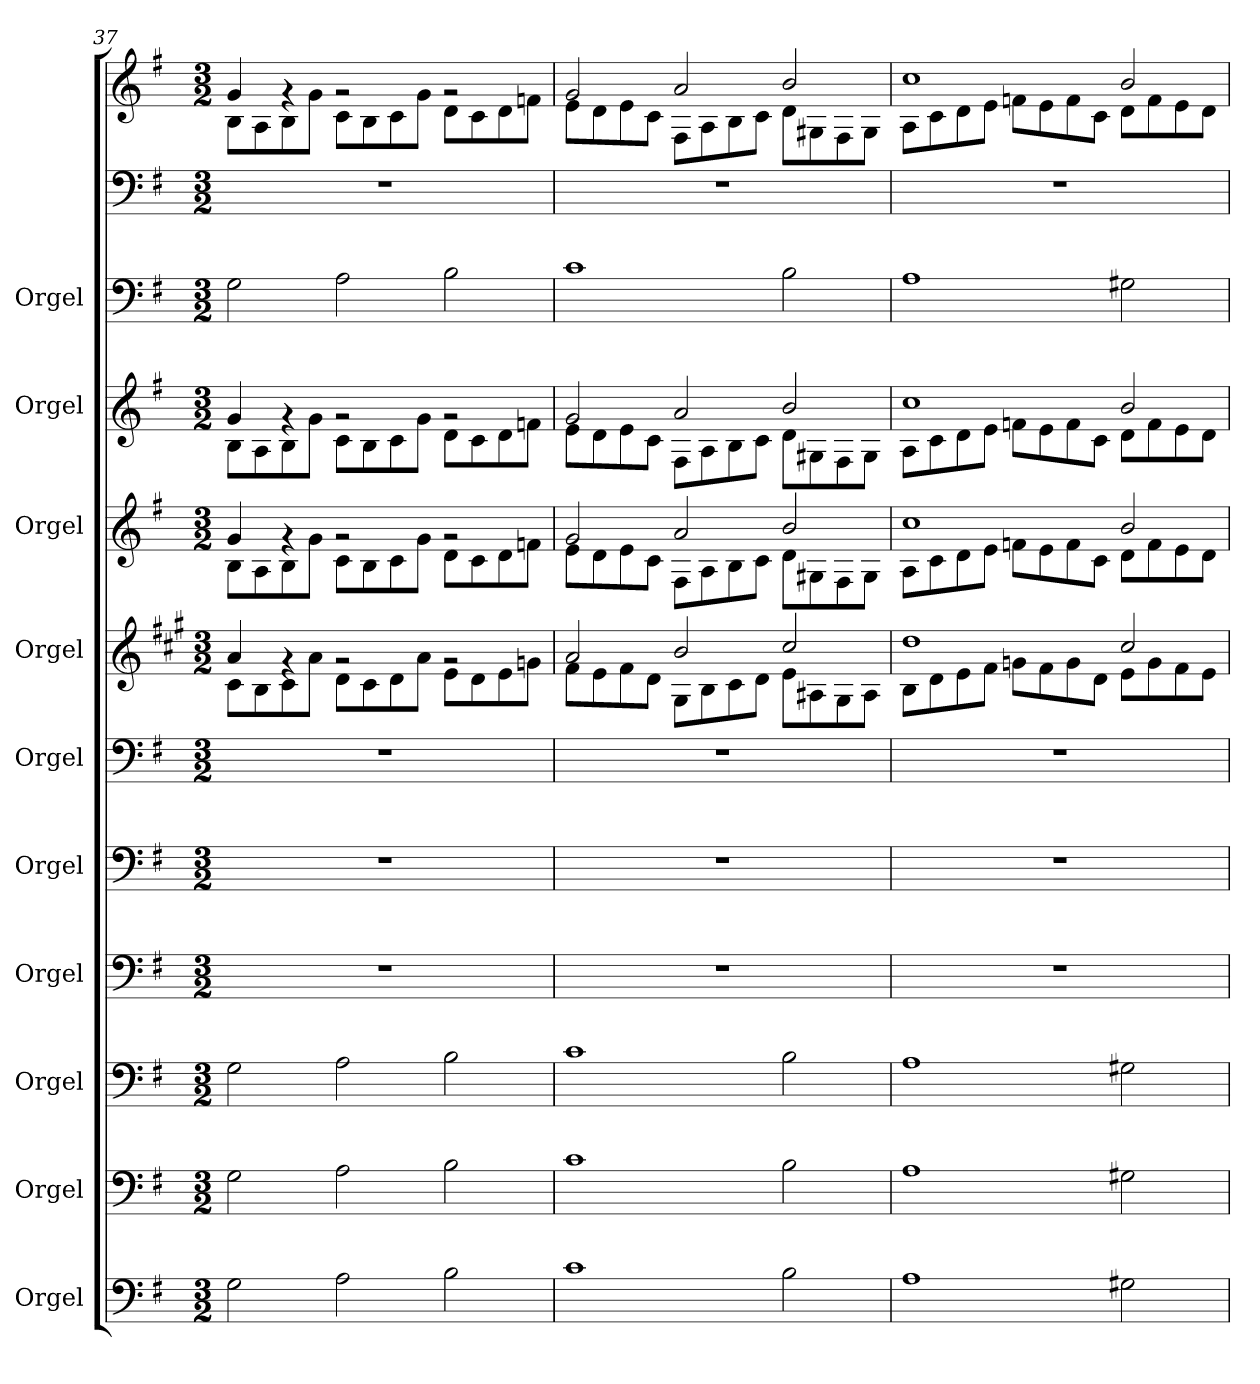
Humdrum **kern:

**kern	**kern	**kern	**kern	**kern	**kern	**kern	**kern	**kern	**kern	**kern	**kern
*part10	*part9	*part8	*part7	*part6	*part5	*part4	*part3	*part2	*part1	*part1	*part1
*staff12	*staff11	*staff10	*staff9	*staff8	*staff7	*staff6	*staff5	*staff4	*staff3	*staff2	*staff1
*I"Orgel	*I"Orgel	*I"Orgel	*I"Orgel	*I"Orgel	*I"Orgel	*I"Orgel	*I"Orgel	*I"Orgel	*I"Orgel	*	*
!!LO:PB:g=z
*clefF4	*clefF4	*clefF4	*clefF4	*clefF4	*clefF4	*clefG2	*clefG2	*clefG2	*clefF4	*clefF4	*clefG2
*	*	*	*	*	*	*ITrd1c2	*	*	*	*	*
*k[f#]	*k[f#]	*k[f#]	*k[f#]	*k[f#]	*k[f#]	*k[f#]	*k[f#]	*k[f#]	*k[f#]	*k[f#]	*k[f#]
*M3/2	*M3/2	*M3/2	*M3/2	*M3/2	*M3/2	*M3/2	*M3/2	*M3/2	*M3/2	*M3/2	*M3/2
=37	=37	=37	=37	=37	=37	=37	=37	=37	=37	=37	=37
*	*	*	*	*	*	*^	*^	*^	*	*	*^
2G\	2G\	2G\	1.r	1.r	1.r	4g/	8B\L	4g/	8B\L	4g/	8B\L	2G\	1.r	4g/	8B\L
.	.	.	.	.	.	.	8A\	.	8A\	.	8A\	.	.	.	8A\
.	.	.	.	.	.	4rg	8B\	4rg	8B\	4rg	8B\	.	.	4rg	8B\
.	.	.	.	.	.	.	8g\J	.	8g\J	.	8g\J	.	.	.	8g\J
2A\	2A\	2A\	.	.	.	2rg	8c\L	2rg	8c\L	2rg	8c\L	2A\	.	2rg	8c\L
.	.	.	.	.	.	.	8B\	.	8B\	.	8B\	.	.	.	8B\
.	.	.	.	.	.	.	8c\	.	8c\	.	8c\	.	.	.	8c\
.	.	.	.	.	.	.	8g\J	.	8g\J	.	8g\J	.	.	.	8g\J
2B\	2B\	2B\	.	.	.	2rg	8d\L	2rg	8d\L	2rg	8d\L	2B\	.	2rg	8d\L
.	.	.	.	.	.	.	8c\	.	8c\	.	8c\	.	.	.	8c\
.	.	.	.	.	.	.	8d\	.	8d\	.	8d\	.	.	.	8d\
.	.	.	.	.	.	.	8fn\J	.	8fn\J	.	8fn\J	.	.	.	8fn\J
=38	=38	=38	=38	=38	=38	=38	=38	=38	=38	=38	=38	=38	=38	=38	=38
1c	1c	1c	1.r	1.r	1.r	2g/	8e\L	2g/	8e\L	2g/	8e\L	1c	1.r	2g/	8e\L
.	.	.	.	.	.	.	8d\	.	8d\	.	8d\	.	.	.	8d\
.	.	.	.	.	.	.	8e\	.	8e\	.	8e\	.	.	.	8e\
.	.	.	.	.	.	.	8c\J	.	8c\J	.	8c\J	.	.	.	8c\J
.	.	.	.	.	.	2a/	8F#\L	2a/	8F#\L	2a/	8F#\L	.	.	2a/	8F#\L
.	.	.	.	.	.	.	8A\	.	8A\	.	8A\	.	.	.	8A\
.	.	.	.	.	.	.	8B\	.	8B\	.	8B\	.	.	.	8B\
.	.	.	.	.	.	.	8c\J	.	8c\J	.	8c\J	.	.	.	8c\J
2B\	2B\	2B\	.	.	.	2b/	8d\L	2b/	8d\L	2b/	8d\L	2B\	.	2b/	8d\L
.	.	.	.	.	.	.	8G#X\	.	8G#X\	.	8G#X\	.	.	.	8G#X\
.	.	.	.	.	.	.	8F#\	.	8F#\	.	8F#\	.	.	.	8F#\
.	.	.	.	.	.	.	8G#\J	.	8G#\J	.	8G#\J	.	.	.	8G#\J
=39	=39	=39	=39	=39	=39	=39	=39	=39	=39	=39	=39	=39	=39	=39	=39
1A	1A	1A	1.r	1.r	1.r	1cc	8A\L	1cc	8A\L	1cc	8A\L	1A	1.r	1cc	8A\L
.	.	.	.	.	.	.	8c\	.	8c\	.	8c\	.	.	.	8c\
.	.	.	.	.	.	.	8d\	.	8d\	.	8d\	.	.	.	8d\
.	.	.	.	.	.	.	8e\J	.	8e\J	.	8e\J	.	.	.	8e\J
.	.	.	.	.	.	.	8fn\L	.	8fn\L	.	8fn\L	.	.	.	8fn\L
.	.	.	.	.	.	.	8e\	.	8e\	.	8e\	.	.	.	8e\
.	.	.	.	.	.	.	8f\	.	8f\	.	8f\	.	.	.	8f\
.	.	.	.	.	.	.	8c\J	.	8c\J	.	8c\J	.	.	.	8c\J
2G#X\	2G#X\	2G#X\	.	.	.	2b/	8d\L	2b/	8d\L	2b/	8d\L	2G#X\	.	2b/	8d\L
.	.	.	.	.	.	.	8f\	.	8f\	.	8f\	.	.	.	8f\
.	.	.	.	.	.	.	8e\	.	8e\	.	8e\	.	.	.	8e\
.	.	.	.	.	.	.	8d\J	.	8d\J	.	8d\J	.	.	.	8d\J
*	*	*	*	*	*	*v	*v	*	*	*v	*v	*	*	*v	*v
*	*	*	*	*	*	*	*v	*v	*	*	*	*
=	=	=	=	=	=	=	=	=	=	=	=
*-	*-	*-	*-	*-	*-	*-	*-	*-	*-	*-	*-
